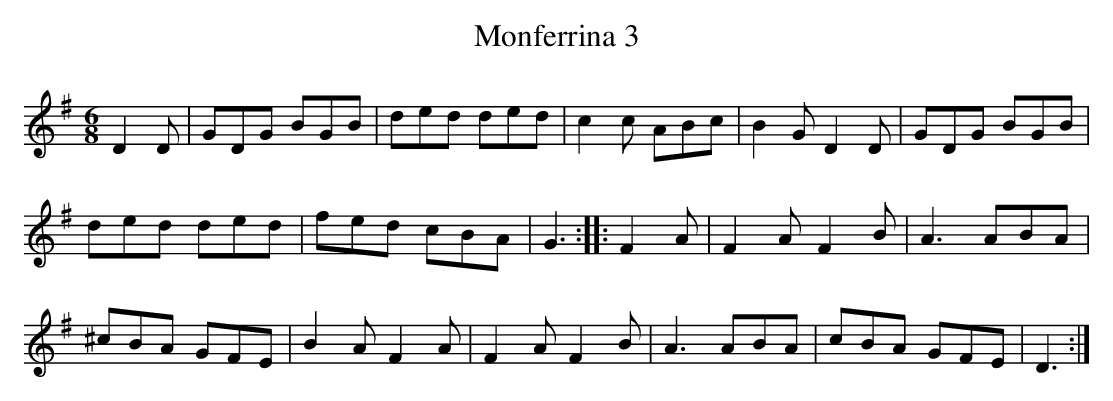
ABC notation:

X:1
T:Monferrina 3
M:6/8
L:1/8
K:G
D2D | GDG BGB | ded ded | c2c ABc | B2G D2D | GDG BGB |
ded ded | fed cBA | G3 :: F2A | F2A F2B | A3 ABA |
^cBA GFE | B2A F2A | F2A F2B | A3 ABA | cBA GFE | D3 :|
